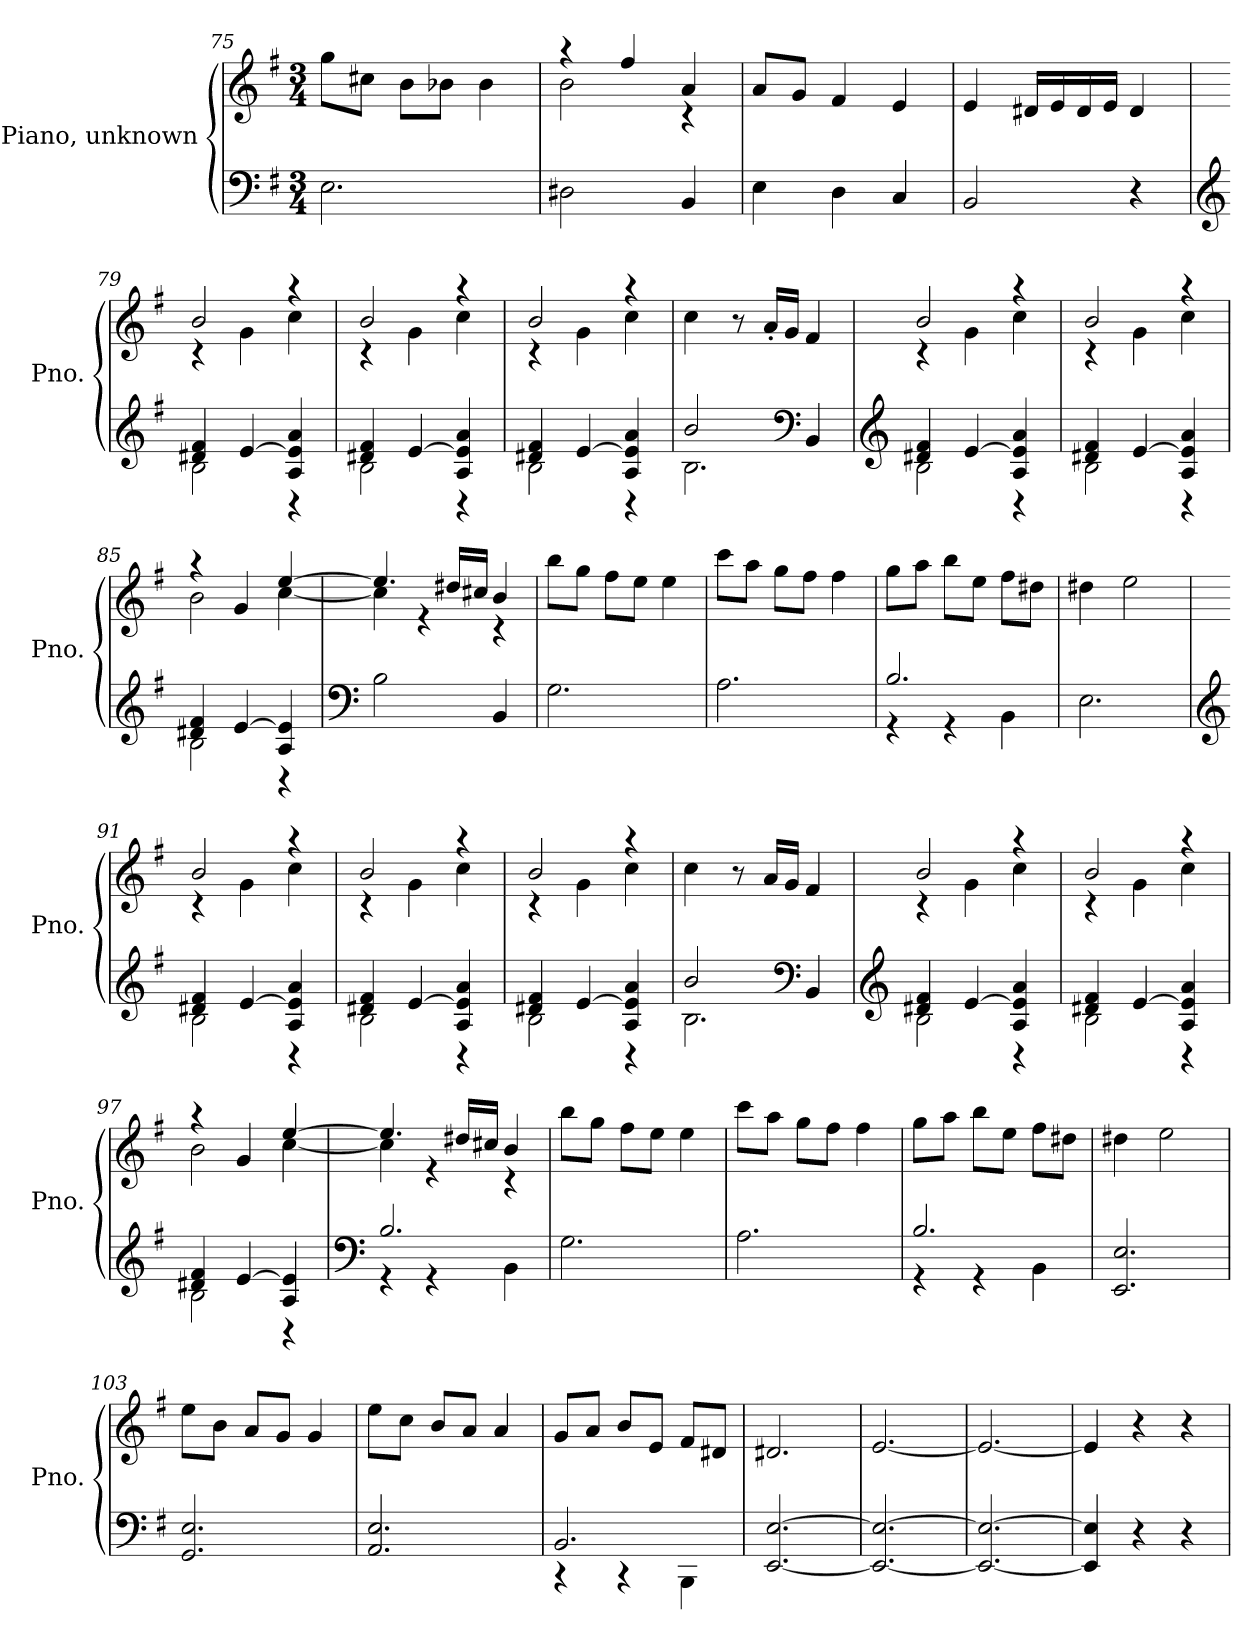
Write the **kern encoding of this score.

**kern	**kern
*part1	*part1
*staff2	*staff1
*I"Piano, unknown	*
*I'Pno.	*
*clefF4	*clefG2
*k[f#]	*k[f#]
*M3/4	*M3/4
=75	=75
2.E\	8gg\L
.	8cc#X\J
.	8b\L
.	8b-X\J
.	4b-\
=76	=76
*	*^
2D#X\	4r	2b\
.	4ff#/	.
4BB/	4a/	4r
*	*v	*v
!!LO:PB:g=z
=77	=77
4E\	8a/L
.	8g/J
4D\	4f#/
4C/	4e/
=78	=78
2BB/	4e/
.	16d#X/LL
.	16e/
.	16d#/
.	16e/JJ
4r	4d#/
=79	=79
*clefG2	*
*^	*^
4d#X/ 4f#/	2B\	2b/	4r
[4e/	.	.	4g\
4A/ 4e/] 4a/	4r	4r	4cc\
=80	=80	=80	=80
4d#X/ 4f#/	2B\	2b/	4r
[4e/	.	.	4g\
4A/ 4e/] 4a/	4r	4r	4cc\
=81	=81	=81	=81
4d#X/ 4f#/	2B\	2b/	4r
[4e/	.	.	4g\
4A/ 4e/] 4a/	4r	4r	4cc\
*	*	*v	*v
=82	=82	=82
2b/	2.B\	4cc\
.	.	8r
.	.	16a'/LL
.	.	16g/JJ
*clefF4	*	*
4BB/	.	4f#/
=83	=83	=83
*clefG2	*	*
*	*	*^
4d#X/ 4f#/	2B\	2b/	4r
[4e/	.	.	4g\
4A/ 4e/] 4a/	4r	4r	4cc\
!!LO:LB:g=z	!!
=84	=84	=84	=84
4d#X/ 4f#/	2B\	2b/	4r
[4e/	.	.	4g\
4A/ 4e/] 4a/	4r	4r	4cc\
=85	=85	=85	=85
4d#X/ 4f#/	2B\	4r	2b\
[4e/	.	4g/	.
4A/ 4e/]	4r	[4ee/	[4cc\
*v	*v	*	*
=86	=86	=86
*clefF4	*	*
2B\	4.ee/]	4cc\]
.	.	4r
.	16dd#X/LL	.
.	16cc#X/JJ	.
4BB/	4b/	4r
*	*v	*v
=87	=87
2.G\	8bb\L
.	8gg\J
.	8ff#\L
.	8ee\J
.	4ee\
=88	=88
2.A\	8ccc\L
.	8aa\J
.	8gg\L
.	8ff#\J
.	4ff#\
=89	=89
*^	*
2.B/	4r	8gg\L
.	.	8aa\J
.	4r	8bb\L
.	.	8ee\J
.	4BB\	8ff#\L
.	.	8dd#X\J
*v	*v	*
=90	=90
2.E\	4dd#X\
.	2ee\
!!LO:LB:g=z
=91	=91
*clefG2	*
*^	*^
4d#X/ 4f#/	2B\	2b/	4r
[4e/	.	.	4g\
4A/ 4e/] 4a/	4r	4r	4cc\
=92	=92	=92	=92
4d#X/ 4f#/	2B\	2b/	4r
[4e/	.	.	4g\
4A/ 4e/] 4a/	4r	4r	4cc\
=93	=93	=93	=93
4d#X/ 4f#/	2B\	2b/	4r
[4e/	.	.	4g\
4A/ 4e/] 4a/	4r	4r	4cc\
*	*	*v	*v
=94	=94	=94
2b/	2.B\	4cc\
.	.	8r
.	.	16a/LL
.	.	16g/JJ
*clefF4	*	*
4BB/	.	4f#/
=95	=95	=95
*clefG2	*	*
*	*	*^
4d#X/ 4f#/	2B\	2b/	4r
[4e/	.	.	4g\
4A/ 4e/] 4a/	4r	4r	4cc\
=96	=96	=96	=96
4d#X/ 4f#/	2B\	2b/	4r
[4e/	.	.	4g\
4A/ 4e/] 4a/	4r	4r	4cc\
=97	=97	=97	=97
4d#X/ 4f#/	2B\	4r	2b\
[4e/	.	4g/	.
4A/ 4e/]	4r	[4ee/	[4cc\
!!LO:LB:g=z	!!
=98	=98	=98	=98
*clefF4	*	*	*
2.B/	4r	4.ee/]	4cc\]
.	4r	.	4r
.	.	16dd#X/LL	.
.	.	16cc#X/JJ	.
.	4BB\	4b/	4r
*v	*v	*	*
*	*v	*v
=99	=99
2.G\	8bb\L
.	8gg\J
.	8ff#\L
.	8ee\J
.	4ee\
=100	=100
2.A\	8ccc\L
.	8aa\J
.	8gg\L
.	8ff#\J
.	4ff#\
=101	=101
*^	*
2.B/	4r	8gg\L
.	.	8aa\J
.	4r	8bb\L
.	.	8ee\J
.	4BB\	8ff#\L
.	.	8dd#X\J
*v	*v	*
=102	=102
2.EE/ 2.E/	4dd#X\
.	2ee\
=103	=103
2.GG/ 2.E/	8ee\L
.	8b\J
.	8a/L
.	8g/J
.	4g/
=104	=104
2.AA/ 2.E/	8ee\L
.	8cc\J
.	8b/L
.	8a/J
.	4a/
!!LO:LB:g=z
=105	=105
*^	*
2.BB/	4r	8g/L
.	.	8a/J
.	4r	8b/L
.	.	8e/J
.	4BBB\	8f#/L
.	.	8d#X/J
*v	*v	*
=106	=106
[2.EE/ [2.E/	2.d#X/
=107	=107
2.EE/_ 2.E/_	[2.e/
=108	=108
2.EE/_ 2.E/_	2.e/_
=109	=109
4EE/] 4E/]	4e/]
4r	4r
4r	4r
=	=
*-	*-
